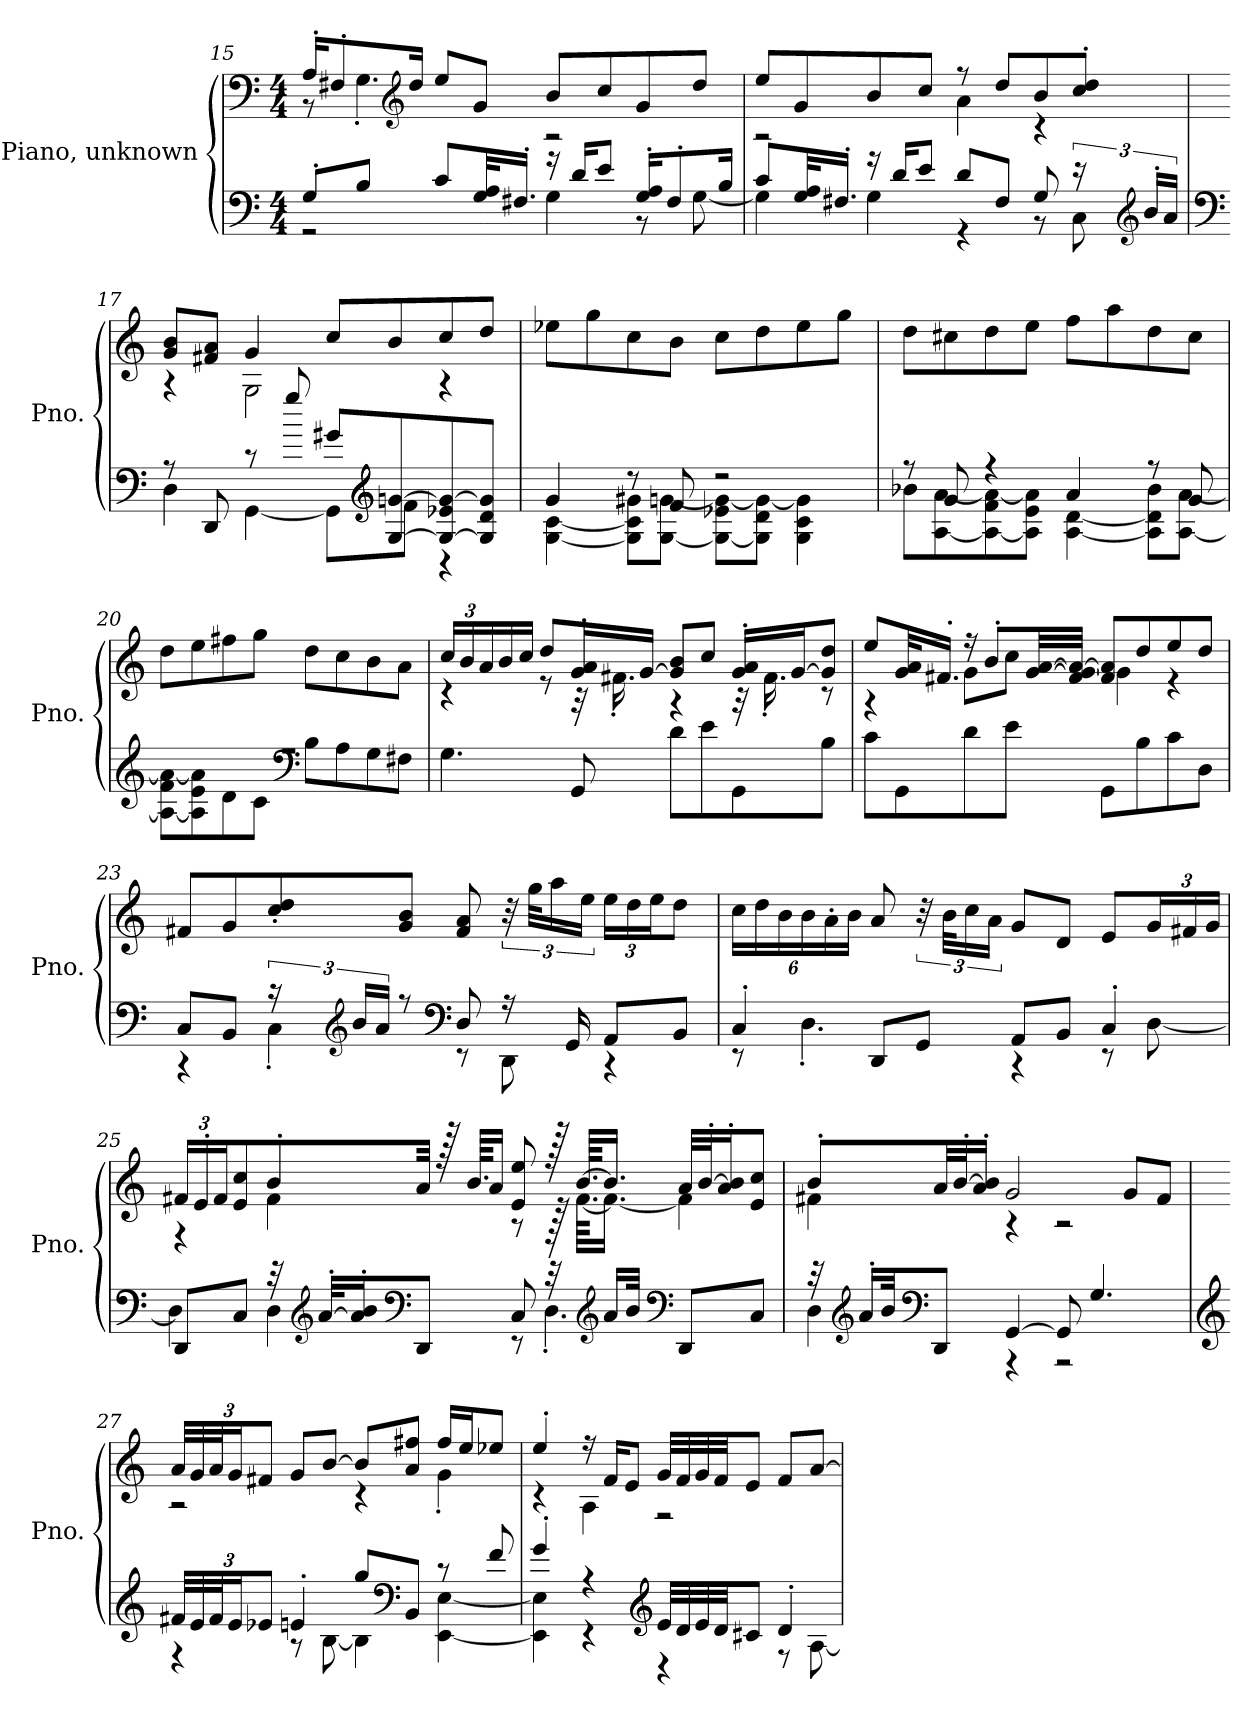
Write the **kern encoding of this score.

**kern	**kern
*part1	*part1
*staff2	*staff1
*I"Piano, unknown	*
*I'Pno.	*
*clefF4	*clefF4
*k[]	*k[]
*M4/4	*M4/4
=15	=15
*^	*^
8G'/L	2r	16A'/KL	8r
.	.	8F#X'/	.
8B/J	.	.	4.G'\
*	*	*clefG2	*
.	.	16dd/Jk	.
8c/L	.	8ee/L	.
32G/ 32A/KL	.	8g/J	.
16.F#X'/JJ	.	.	.
16r	4G\	8b/L	2r
16d/KL	.	.	.
8e/J	.	8cc/	.
16G/' 16A/'KL	8r	8g/	.
8F#'/	.	.	.
.	[8G\	8dd/J	.
16B/Jk	.	.	.
!!LO:LB:g=z	!!
=16	=16	=16	=16
8c/L	4G\]	8ee/L	2r
32G/ 32A/KL	.	8g/	.
16.F#X'/JJ	.	.	.
16r	4G\	8b/	.
16d/KL	.	.	.
8e/J	.	8cc/J	.
8d/L	4r	8r	4a\
8F#/J	.	8dd/L	.
8G/	8r	8b/	4r
24r	8C\	8cc/' 8dd/'J	.
*clefG2	*	*	*
24b'/LL	.	.	.
24a/JJ	.	.	.
=17	=17	=17	=17
*clefF4	*	*	*
8r	4D\	8g/ 8b/L	4r
8DD/	.	8f#X/ 8a/J	.
8r	[4GG\	4g/	2G\
8gg/	.	.	.
8g#X/L	8GG\L]	8cc/L	.
*clefG2	*	*	*
[8G/ [8gn/	8f\J	8b/	.
8G/_ 8e-X/ 8g/_	4r	8cc/	4r
8G/] 8d/ 8g/]J	.	8dd/J	.
*	*	*v	*v
!!LO:LB:g=z
=18	=18	=18
4g/	[4G\ [4c\	8ee-X\L
.	.	8gg\
8r	8G\] 8c\] 8g#X\L	8cc\
8f/	[8G\ [8gn\J	8b\J
2r	8G\_ 8e-X\ 8g\_L	8cc\L
.	8G\] 8d\ 8g\_J	8dd\
.	4G\ 4c\ 4g\]	8ee-\
.	.	8gg\J
=19	=19	=19
8r	8b-X\L	8dd\L
8g/	[8A\ [8a\	8cc#X\
4r	8A\_ 8f\ 8a\_	8dd\
.	8A\] 8e\ 8a\]J	8ee\J
4a/	[4A\ [4d\	8ff\L
.	.	8aa\
8r	8A\] 8d\] 8b-\L	8dd\
8g/	[8A\ [8a\J	8cc#\J
=20	=20	=20
1r	8A\_ 8f\ 8a\_L	8dd\L
.	8A\] 8e\ 8a\]	8ee\
.	8d\	8ff#X\
.	8c\J	8gg\J
*clefF4	*	*
.	8B\L	8dd\L
.	8A\	8cc\
.	8G\	8b\
.	8F#X\J	8a\J
*v	*v	*
!!LO:LB:g=z
=21	=21
*	*Xbrackettup
*	*^
4.G\	24cc/LL	4r
.	24b/	.
.	24a/	.
.	16b/	.
.	16cc/JJ	.
.	8dd/L	8r
8GG/	16g/' 16a/'L	32r
.	.	16.f#X'\
.	[16g/JJ	.
8d\L	8g/] 8b/L	4r
8e\	8cc/J	.
8GG\	16g/' 16a/'LL	32r
.	.	16.f#'\
.	[16g/J	.
8B\J	8g/] 8dd/J	8r
=22	=22	=22
8c\L	8ee/L	4r
8GG\	32g/ 32a/KL	.
.	16.f#X'/JJ	.
8d\	16r	8g\L
.	8b'/L	.
8e\J	.	8cc\J
.	[32g/ [32a/LL	.
.	[32f#/ 32g/] 32a/_JJJ	.
8GG\L	8f#/] 8a/]L	4g\
8B\	8dd/	.
8c\	8ee/	4r
8D\J	8dd/J	.
*	*v	*v
!!LO:LB:g=z
=23	=23
*^	*
8C/L	4r	8f#X/L
8BB/J	.	8g/
24r	4C'\	8cc/' 8dd/'
*clefG2	*	*
24b/LL	.	.
24a/JJ	.	.
8r	.	8g/ 8b/J
*clefF4	*	*
8D/	8r	8f#/ 8a/
*	*	*brackettup
16r	8DD\	48r
.	.	48gg\KLL
.	.	24aa\
16GG/	.	.
.	.	24ee\JJ
*	*	*Xbrackettup
8AA/L	4r	24ee\LL
.	.	24dd\
.	.	24ee\J
8BB/J	.	8dd\J
=24	=24	=24
4C'/	8r	24cc\LL
.	.	24dd\
.	.	24b\
.	4.D'\	24b\
.	.	24a'\
.	.	24b\JJ
8DD/L	.	8a/
*	*	*brackettup
8GG/J	.	48r
.	.	48b\KLL
.	.	24cc\
.	.	24a\JJ
8AA/L	4r	8g/L
8BB/J	.	8d/J
4C'/	8r	8e/L
*	*	*Xbrackettup
.	[8D\	24g/L
.	.	24f#X/
.	.	24g/JJ
!!LO:LB:g=z
=25	=25	=25
*	*	*^
8DD/L	4D\]	24f#X/LL	4r
.	.	24e'/	.
.	.	24f#/J	.
8C/J	.	8e/ 8cc/	.
32r	4D\	8b'/	4f#\
*clefG2	*	*	*
[32a'/KLL	.	.	.
16a/]' 16b/'J	.	.	.
*clefF4	*	*	*
8DD/J	.	32a/Jkk	.
.	.	128r	.
.	.	64.b/KKLL	.
.	.	16a/JJ	.
8C/	8r	8e/ 8ee/	8r
32r	4.D'\	128r	128r
.	.	[64.b/KKLL	[64.f#\KKLL
*clefG2	*	*	*
16a/LL	.	16.b/JJ]	16.f#\JJ_
32b/JJk	.	.	.
*clefF4	*	*	*
8DD/L	.	32a/LLL	4f#\]
.	.	[32b'/J	.
.	.	16a/' 16b/]'J	.
8C/J	.	8e/ 8cc/J	.
=26	=26	=26	=26
32r	4D\	8b'/L	4f#X\
*clefG2	*	*	*
16a'/LL	.	.	.
32b/JK	.	.	.
*clefF4	*	*	*
8DD/J	.	32a/LL	.
.	.	[32b'/J	.
.	.	16a/' 16b/]'JJ	.
[4GG/	4r	2g/	4r
8GG/]	2r	.	2r
4.G/	.	.	.
.	.	8g/L	.
.	.	8f#/J	.
!!LO:PB:g=z	!!
=27	=27	=27	=27
*clefG2	*	*	*
32f#X/LLL	4r	32a/LLL	2r
32e/	.	32g/	.
*Xbrackettup	*	*	*
48f#/J	.	48a/J	.
24e/J	.	24g/J	.
8e-X/J	.	8f#X/J	.
4en'/	8r	8g/L	.
.	[8B\	[8b/J	.
8gg/L	4B\]	8b/L]	4r
*clefF4	*	*	*
8BB/J	.	8a/ 8ff#X/J	.
8r	[4EE\ [4E\	16ff#/LL	4g'\
.	.	16ee/J	.
8f#/	.	8ee-X/J	.
=28	=28	=28	=28
4g'/	4EE\] 4E\]	4ee'/	4r
4r	4r	16r	4A\
.	.	16f/KL	.
.	.	8e/J	.
*clefG2	*	*	*
32e/LLL	4r	32g/LLL	2r
32d/	.	32f/	.
32e/	.	32g/	.
32d/JJ	.	32f/JJ	.
8c#X/J	.	8e/J	.
4d'/	8r	8f/L	.
.	[8A\	[8a/J	.
*v	*v	*	*
*	*v	*v
=	=
*-	*-
